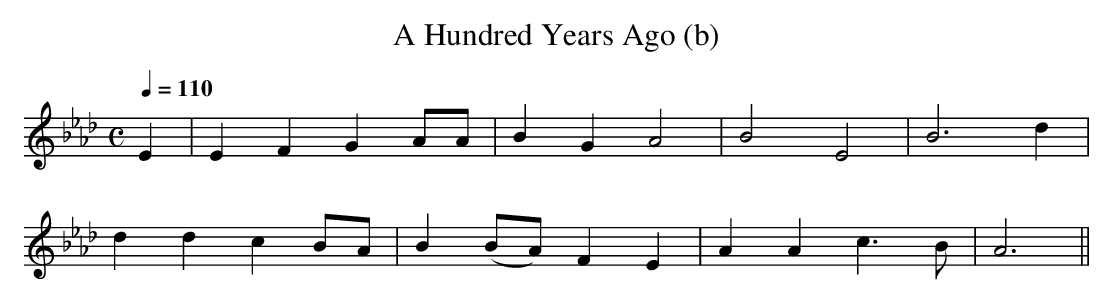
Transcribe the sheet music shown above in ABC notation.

X:1
T:A Hundred Years Ago (b)
M:C
L:1/8
Q:1/4=110
K:Ab
E2|\
E2F2 G2AA|B2G2 A4|B4 E4|B6 d2|
d2d2 c2BA|B2(BA) F2E2|A2A2 c3B|A6||
